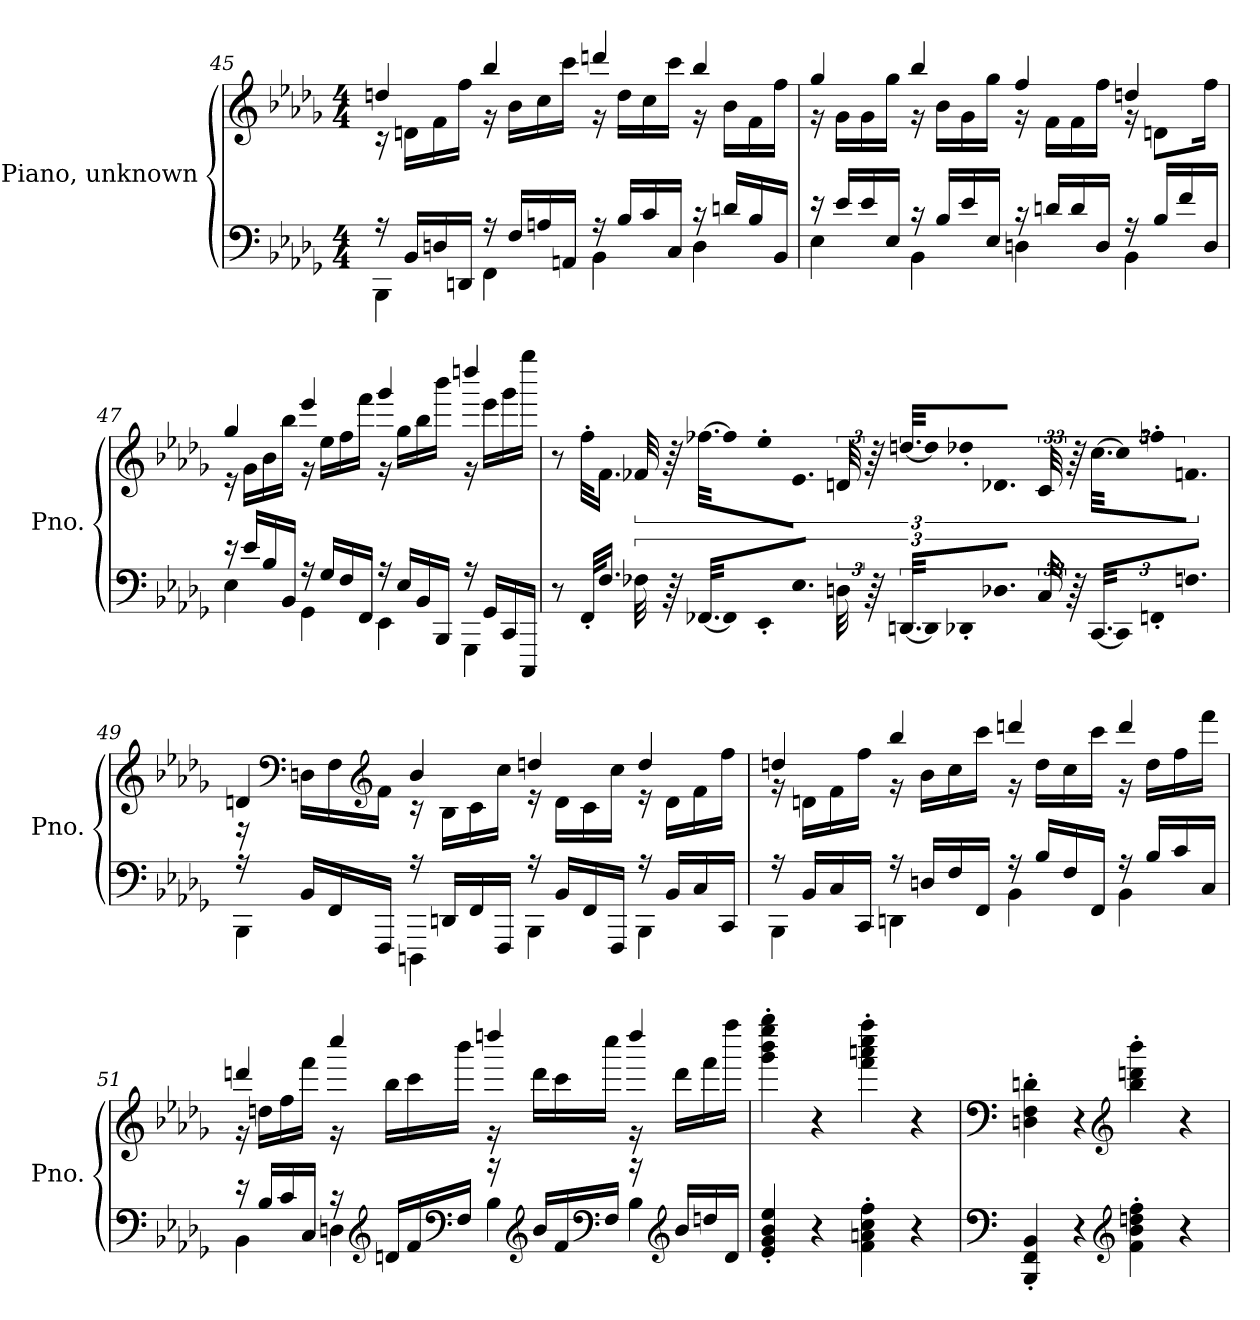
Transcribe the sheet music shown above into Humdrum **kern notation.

**kern	**kern
*part1	*part1
*staff2	*staff1
*I"Piano, unknown	*
*I'Pno.	*
!!LO:LB:g=z
*clefF4	*clefG2
*k[b-e-a-d-g-]	*k[b-e-a-d-g-]
*M4/4	*M4/4
=45	=45
*^	*^
16r	4BBB-\	4ddn/	16r
16BB-/LL	.	.	16dn\LL
16Dn/	.	.	16f\
16DDn/JJ	.	.	16ff\JJ
16r	4FF\	4bb-/	16r
16F/LL	.	.	16b-\LL
16An/	.	.	16cc\
16AAn/JJ	.	.	16ccc\JJ
16r	4BB-\	4dddn/	16r
16B-/LL	.	.	16dd\LL
16c/	.	.	16cc\
16C/JJ	.	.	16ccc\JJ
16r	4D\	4bb-/	16r
16dn/LL	.	.	16b-\LL
16B-/	.	.	16f\
16BB-/JJ	.	.	16ff\JJ
=46	=46	=46	=46
16r	4E-\	4gg-/	16r
16e-/LL	.	.	16g-\LL
16e-/	.	.	16g-\
16E-/JJ	.	.	16gg-\JJ
16r	4BB-\	4bb-/	16r
16B-/LL	.	.	16b-\LL
16e-/	.	.	16g-\
16E-/JJ	.	.	16gg-\JJ
16r	4Dn\	4ff/	16r
16dn/LL	.	.	16f\LL
16d/	.	.	16f\
16D/JJ	.	.	16ff\JJ
16r	4BB-\	4ddn/	16r
16B-/LL	.	.	8dn\L
16f/	.	.	.
16D/JJ	.	.	16ff\Jk
!!LO:LB:g=z	!!
=47	=47	=47	=47
16r	4E-\	4gg-/	16r
16e-/LL	.	.	16g-\LL
16B-/	.	.	16b-\
16BB-/JJ	.	.	16bb-\JJ
16r	4GG-\	4eee-/	16r
16G-/LL	.	.	16ee-\LL
16F/	.	.	16ff\
16FF/JJ	.	.	16fff\JJ
16r	4EE-\	4ggg-/	16r
16E-/LL	.	.	16gg-\LL
16BB-/	.	.	16bb-\
16BBB-/JJ	.	.	16bbb-\JJ
16r	4GGG-\	4ddddn/	16r
16GG-/LL	.	.	16eee-\LL
16CC/	.	.	16ggg-\
16CCC/JJ	.	.	16gggg-\JJ
*v	*v	*	*
*	*v	*v
!!LO:LB:g=z
=48	=48
8r	8r
32FF'/KLL	32ff'\KLL
16.F/JJ	16.f\JJ
48F-X\	48f-X/
96r	96r
[48.FF-X/KLL	[48.ff-X\KLL
16FF-/]	16ff-\]
32EE-'/K	32ee-'\K
16.E-/JJ	16.e-\JJ
48Dn\	48dn/
96r	96r
[48.DDn/KLL	[48.ddn/KLL
16DD/]	16dd/]
32DD-X'/K	32dd-X'/K
16.D-X/JJ	16.d-X/JJ
48C/	48c/
96r	96r
[48.CC/KLL	[48.cc\KLL
16CC/]	16cc\]
32FFn'/K	32ffn'\K
16.Fn/JJ	16.fn\JJ
!!LO:LB:g=z
=49	=49
*^	*^
16r	4BBB-\	4dn/	16r
*	*	*clefF4	*
16BB-/LL	.	.	16Dn\LL
16FF/	.	.	16F\
*	*	*clefG2	*
16FFF/JJ	.	.	16f\JJ
16r	4DDDn\	4b-/	16r
16DDn/LL	.	.	16B-\LL
16FF/	.	.	16c\
16FFF/JJ	.	.	16cc\JJ
16r	4BBB-\	4ddn/	16r
16BB-/LL	.	.	16d\LL
16FF/	.	.	16c\
16FFF/JJ	.	.	16cc\JJ
16r	4BBB-\	4dd/	16r
16BB-/LL	.	.	16d\LL
16C/	.	.	16f\
16CC/JJ	.	.	16ff\JJ
=50	=50	=50	=50
16r	4BBB-\	4ddn/	16r
16BB-/LL	.	.	16dn\LL
16C/	.	.	16f\
16CC/JJ	.	.	16ff\JJ
16r	4DDn\	4bb-/	16r
16Dn/LL	.	.	16b-\LL
16F/	.	.	16cc\
16FF/JJ	.	.	16ccc\JJ
16r	4BB-\	4dddn/	16r
16B-/LL	.	.	16dd\LL
16F/	.	.	16cc\
16FF/JJ	.	.	16ccc\JJ
16r	4BB-\	4ddd/	16r
16B-/LL	.	.	16dd\LL
16c/	.	.	16ff\
16C/JJ	.	.	16fff\JJ
!!LO:LB:g=z	!!
=51	=51	=51	=51
16r	4BB-\	4dddn/	16r
16B-/LL	.	.	16ddn\LL
16c/	.	.	16ff\
16C/JJ	.	.	16fff\JJ
16r	4Dn\	4cccc/	16r
*clefG2	*	*	*
16dn/LL	.	.	16bb-\LL
16f/	.	.	16ccc\
*clefF4	*	*	*
16F/JJ	.	.	16bbb-\JJ
16r	4B-\	4ddddn/	16r
*clefG2	*	*	*
16b-/LL	.	.	16ddd\LL
16f/	.	.	16ccc\
*clefF4	*	*	*
16F/JJ	.	.	16cccc\JJ
16r	4B-\	4dddd/	16r
*clefG2	*	*	*
16b-/LL	.	.	16ddd\LL
16ddn/	.	.	16fff\
16d/JJ	.	.	16ffff\JJ
*v	*v	*	*
*	*v	*v
=52	=52
4e-/' 4g-/' 4b-/' 4ee-/'	4ggg-\' 4bbb-\' 4eeee-\' 4gggg-\'
4r	4r
4f\' 4an\' 4cc\' 4ff\'	4fff\' 4aaan\' 4cccc\' 4ffff\'
4r	4r
!!LO:PB:g=z
=53	=53
*clefF4	*clefF4
4BBB-/' 4FF/' 4BB-/'	4Dn\' 4F\' 4dn\'
4r	4r
*clefG2	*clefG2
4f\' 4b-\' 4ddn\' 4ff\'	4bb-\' 4dddn\' 4bbb-\'
4r	4r
=	=
*-	*-
